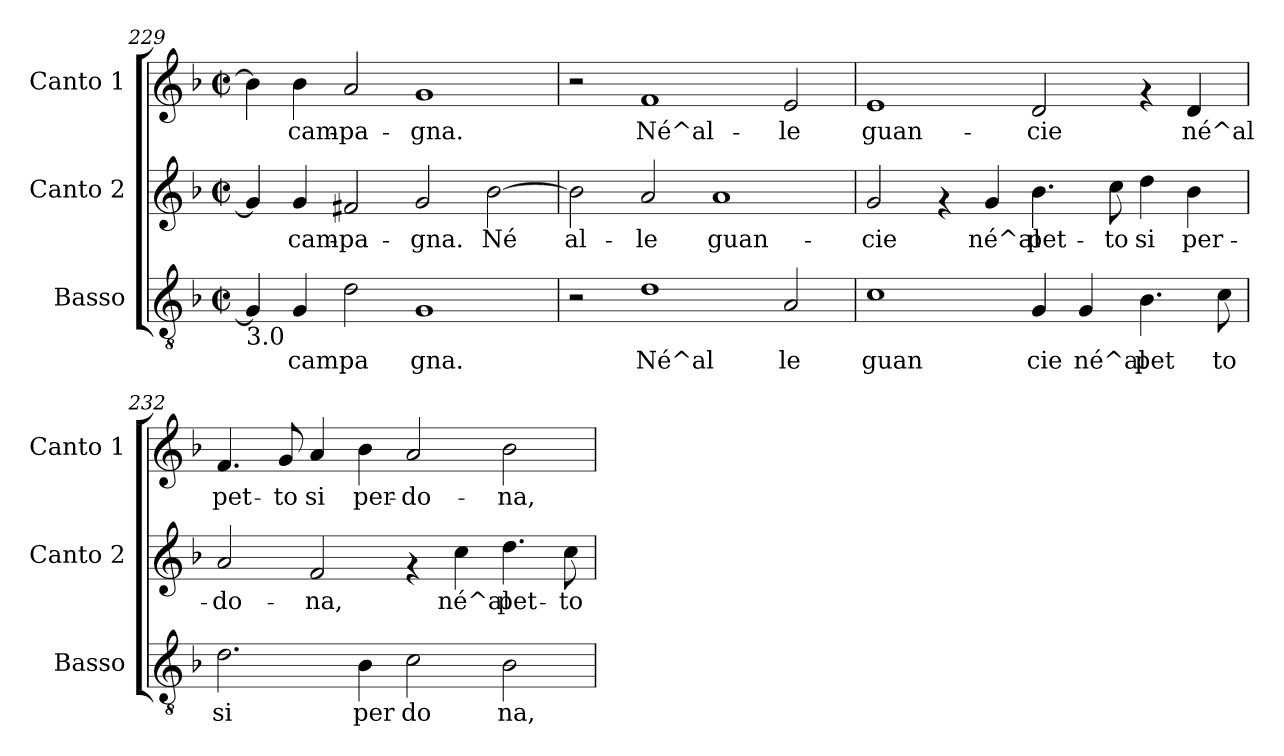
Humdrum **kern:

**kern	**text	**kern	**text	**kern	**text
*part3	*part3	*part2	*part2	*part1	*part1
*staff3	*staff3	*staff2	*staff2	*staff1	*staff1
*I"Basso	*	*I"Canto 2	*	*I"Canto 1	*
*I'Basso	*	*I'Canto 2	*	*I'Canto 1	*
!!LO:PB:g=z
*clefGv2	*	*clefG2	*	*clefG2	*
*k[b-]	*	*k[b-]	*	*k[b-]	*
*F:	*	*F:	*	*F:	*
*M2/2	*	*M2/2	*	*M2/2	*
*met(c|)	*	*met(c|)	*	*met(c|)	*
=229	=229	=229	=229	=229	=229
!LO:TX:b:t=3.0	!	!	!	!	!
!	!LO:LY:b:cj	!	!LO:LY:b:cj	!	!LO:LY:b:cj
4G/]	.	4g/]	.	4b-\]	.
!	!LO:LY:b:cj	!	!LO:LY:b:cj	!	!LO:LY:b:cj
4G/	cam	4g/	cam-	4b-\	cam-
!	!LO:LY:b:cj	!	!LO:LY:b:cj	!	!LO:LY:b:cj
2d\	pa	2f#X/	-pa-	2a/	-pa-
!	!LO:LY:b:cj	!	!LO:LY:b:cj	!	!LO:LY:b:cj
1G	gna.	2g/	-gna.	1g	-gna.
!	!	!	!LO:LY:b:cj	!	!
.	.	[>2b-\	Né	.	.
=230	=230	=230	=230	=230	=230
!	!	!	!LO:LY:b:cj	!	!
2r	.	2b-\]	al-	2r	.
!	!LO:LY:b:cj	!	!LO:LY:b:cj	!	!LO:LY:b:cj
1d	Né^al	2a/	-le	1f	Né^al-
!	!	!	!LO:LY:b:cj	!	!
.	.	1a	guan-	.	.
!	!LO:LY:b:cj	!	!	!	!LO:LY:b:cj
2A/	le	.	.	2e/	-le
=231	=231	=231	=231	=231	=231
!	!LO:LY:b:cj	!	!LO:LY:b:cj	!	!LO:LY:b:cj
1c	guan	2g/	-cie	1e	guan-
.	.	4rf	.	.	.
!	!	!	!LO:LY:b:cj	!	!
.	.	4g/	né^al	.	.
!	!LO:LY:b:cj	!	!LO:LY:b:cj	!	!LO:LY:b:cj
4G/	cie	4.b-\	pet-	2d/	-cie
!	!LO:LY:b:cj	!	!	!	!
4G/	né^al	.	.	.	.
!	!	!	!LO:LY:b:cj	!	!
.	.	8cc\	-to	.	.
!	!LO:LY:b:cj	!	!LO:LY:b:cj	!	!
4.B-\	pet	4dd\	si	4rf	.
!	!	!	!LO:LY:b:cj	!	!LO:LY:b:cj
.	.	4b-\	per-	4d/	né^al
!	!LO:LY:b:cj	!	!	!	!
8c\	to	.	.	.	.
=232	=232	=232	=232	=232	=232
!	!LO:LY:b:cj	!	!LO:LY:b:cj	!	!LO:LY:b:cj
2.d\	si	2a/	-do-	4.f/	pet-
!	!	!	!	!	!LO:LY:b:cj
.	.	.	.	8g/	-to
!	!	!	!LO:LY:b:cj	!	!LO:LY:b:cj
.	.	2f/	-na,	4a/	si
!	!LO:LY:b:cj	!	!	!	!LO:LY:b:cj
4B-\	per	.	.	4b-\	per-
!	!LO:LY:b:cj	!	!	!	!LO:LY:b:cj
2c\	do	4rf	.	2a/	-do-
!	!	!	!LO:LY:b:cj	!	!
.	.	4cc\	né^al	.	.
!	!LO:LY:b:cj	!	!LO:LY:b:cj	!	!LO:LY:b:cj
2B-\	na,	4.dd\	pet-	2b-\	-na,
!	!	!	!LO:LY:b:cj	!	!
.	.	8cc\	-to	.	.
=	=	=	=	=	=
*-	*-	*-	*-	*-	*-
